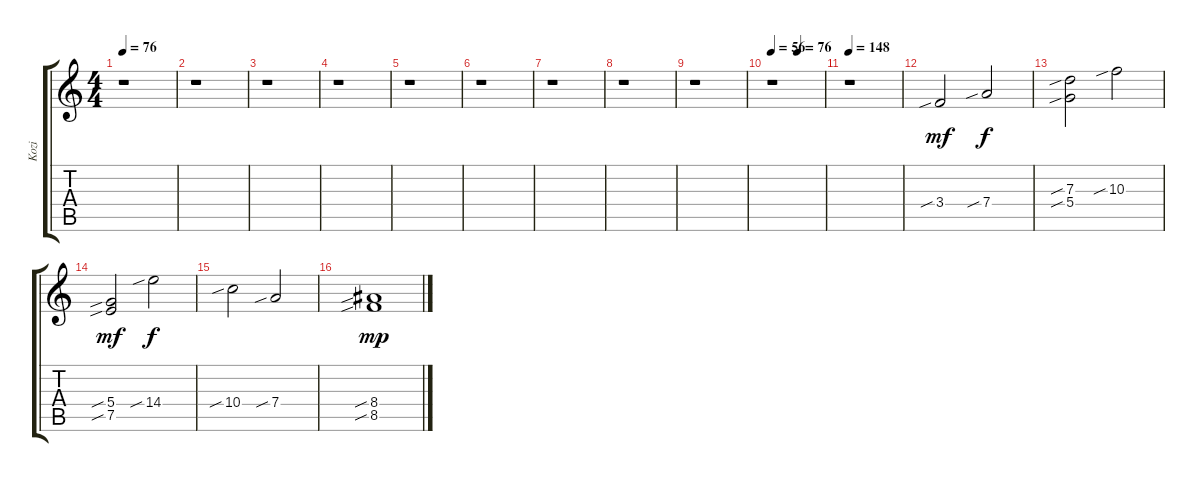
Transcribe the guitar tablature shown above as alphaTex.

\track ("Kozi" "Kozi") {instrument overdrivenguitar}
\staff {score tabs}
\tuning (E4 B3 G3 D3 A2 E2) {hide}
\ts (4 4)
\tempo 76
\clef g2
\ks c
r.1{dy mf instrument overdrivenguitar} |
r.1 |
r.1 |
r.1 |
r.1 |
r.1 |
r.1 |
r.1 |
r.1 |
\tempo 56
\tempo (76 0.5)
r.1 |
\tempo 148
r.1 |
3.4{sib}.2 7.4{sib}.2{dy f} |
(7.3{sib} 5.4{sib}).2 10.3{sib}.2 |
(5.4{sib} 7.5{sib}).2{dy mf} 14.4{sib}.2{dy f} |
10.4{sib}.2 7.4{sib}.2 |
(8.4{sib} 8.5{sib}).1{dy mp}
